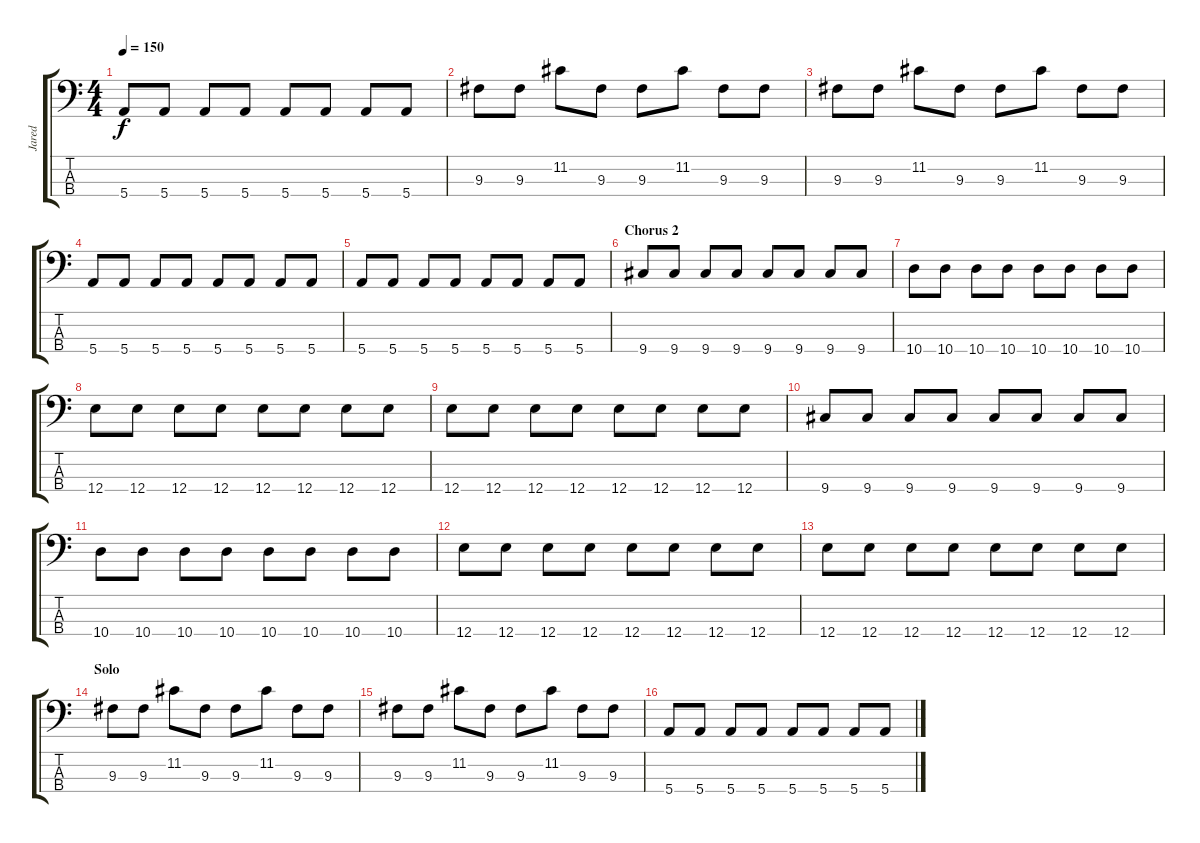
\track ("Jared" "Jared") {instrument electricbassfinger}
\staff {score tabs}
\tuning (G2 D2 A1 E1) {hide}
\ts (4 4)
\tempo 150
\clef f4
\ks c
5.4.8{dy f} 5.4.8 5.4.8 5.4.8 5.4.8 5.4.8 5.4.8 5.4.8 |
9.3.8 9.3.8 11.2.8 9.3.8 9.3.8 11.2.8 9.3.8 9.3.8 |
9.3.8 9.3.8 11.2.8 9.3.8 9.3.8 11.2.8 9.3.8 9.3.8 |
5.4.8 5.4.8 5.4.8 5.4.8 5.4.8 5.4.8 5.4.8 5.4.8 |
5.4.8 5.4.8 5.4.8 5.4.8 5.4.8 5.4.8 5.4.8 5.4.8 |
\section ("" "Chorus 2")
9.4.8 9.4.8 9.4.8 9.4.8 9.4.8 9.4.8 9.4.8 9.4.8 |
10.4.8 10.4.8 10.4.8 10.4.8 10.4.8 10.4.8 10.4.8 10.4.8 |
12.4.8 12.4.8 12.4.8 12.4.8 12.4.8 12.4.8 12.4.8 12.4.8 |
12.4.8 12.4.8 12.4.8 12.4.8 12.4.8 12.4.8 12.4.8 12.4.8 |
9.4.8 9.4.8 9.4.8 9.4.8 9.4.8 9.4.8 9.4.8 9.4.8 |
10.4.8 10.4.8 10.4.8 10.4.8 10.4.8 10.4.8 10.4.8 10.4.8 |
12.4.8 12.4.8 12.4.8 12.4.8 12.4.8 12.4.8 12.4.8 12.4.8 |
12.4.8 12.4.8 12.4.8 12.4.8 12.4.8 12.4.8 12.4.8 12.4.8 |
\section ("" "Solo")
9.3.8 9.3.8 11.2.8 9.3.8 9.3.8 11.2.8 9.3.8 9.3.8 |
9.3.8 9.3.8 11.2.8 9.3.8 9.3.8 11.2.8 9.3.8 9.3.8 |
5.4.8 5.4.8 5.4.8 5.4.8 5.4.8 5.4.8 5.4.8 5.4.8
